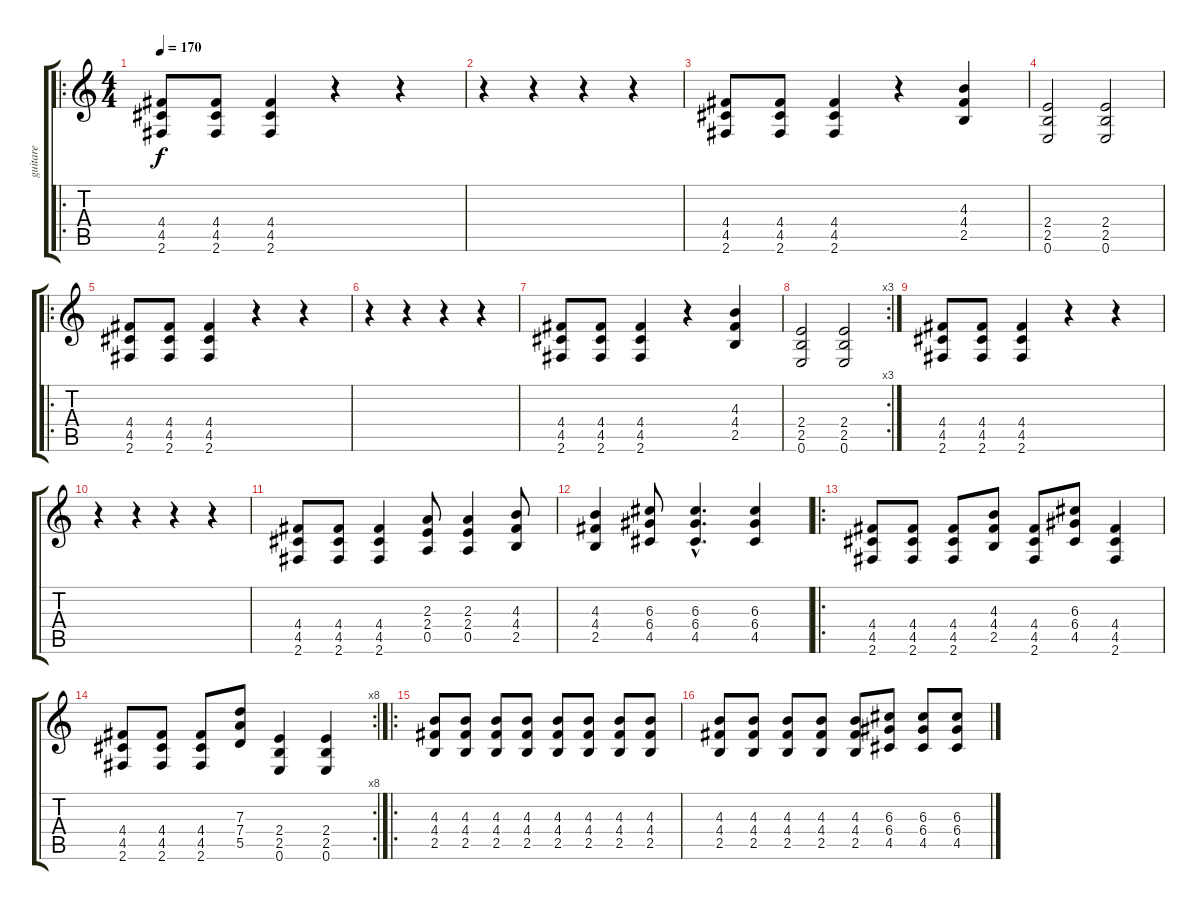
\track ("guitare" "guitare") {instrument overdrivenguitar}
\staff {score tabs}
\tuning (E4 B3 G3 D3 A2 E2) {hide}
\ro
\ts (4 4)
\tempo 170
\clef g2
\ks c
(4.4 4.5 2.6).8{dy f} (4.4 4.5 2.6).8 (4.4 4.5 2.6).4 r.4 r.4 |
r.4 r.4 r.4 r.4 |
(4.4 4.5 2.6).8 (4.4 4.5 2.6).8 (4.4 4.5 2.6).4 r.4 (4.3 4.4 2.5).4 |
(2.4 2.5 0.6).2 (2.4 2.5 0.6).2 |
\ro
(4.4 4.5 2.6).8 (4.4 4.5 2.6).8 (4.4 4.5 2.6).4 r.4 r.4 |
r.4 r.4 r.4 r.4 |
(4.4 4.5 2.6).8 (4.4 4.5 2.6).8 (4.4 4.5 2.6).4 r.4 (4.3 4.4 2.5).4 |
\rc 3
(2.4 2.5 0.6).2 (2.4 2.5 0.6).2 |
(4.4 4.5 2.6).8 (4.4 4.5 2.6).8 (4.4 4.5 2.6).4 r.4 r.4 |
r.4 r.4 r.4 r.4 |
(4.4 4.5 2.6).8 (4.4 4.5 2.6).8 (4.4 4.5 2.6).4 (2.3 2.4 0.5).8 (2.3 2.4 0.5).4 (4.3 4.4 2.5).8 |
(4.3 4.4 2.5).4 (6.3 6.4 4.5).8 (6.3{hac} 6.4{hac} 4.5{hac}).4{d} (6.3 6.4 4.5).4 |
\ro
(4.4 4.5 2.6).8 (4.4 4.5 2.6).8 (4.4 4.5 2.6).8 (4.3 4.4 2.5).8 (4.4 4.5 2.6).8 (6.3 6.4 4.5).8 (4.4 4.5 2.6).4 |
\rc 8
(4.4 4.5 2.6).8 (4.4 4.5 2.6).8 (4.4 4.5 2.6).8 (7.3 7.4 5.5).8 (2.4 2.5 0.6).4 (2.4 2.5 0.6).4 |
\ro
(4.3 4.4 2.5).8 (4.3 4.4 2.5).8 (4.3 4.4 2.5).8 (4.3 4.4 2.5).8 (4.3 4.4 2.5).8 (4.3 4.4 2.5).8 (4.3 4.4 2.5).8 (4.3 4.4 2.5).8 |
(4.3 4.4 2.5).8 (4.3 4.4 2.5).8 (4.3 4.4 2.5).8 (4.3 4.4 2.5).8 (4.3 4.4 2.5).8 (6.3 6.4 4.5).8 (6.3 6.4 4.5).8 (6.3 6.4 4.5).8
